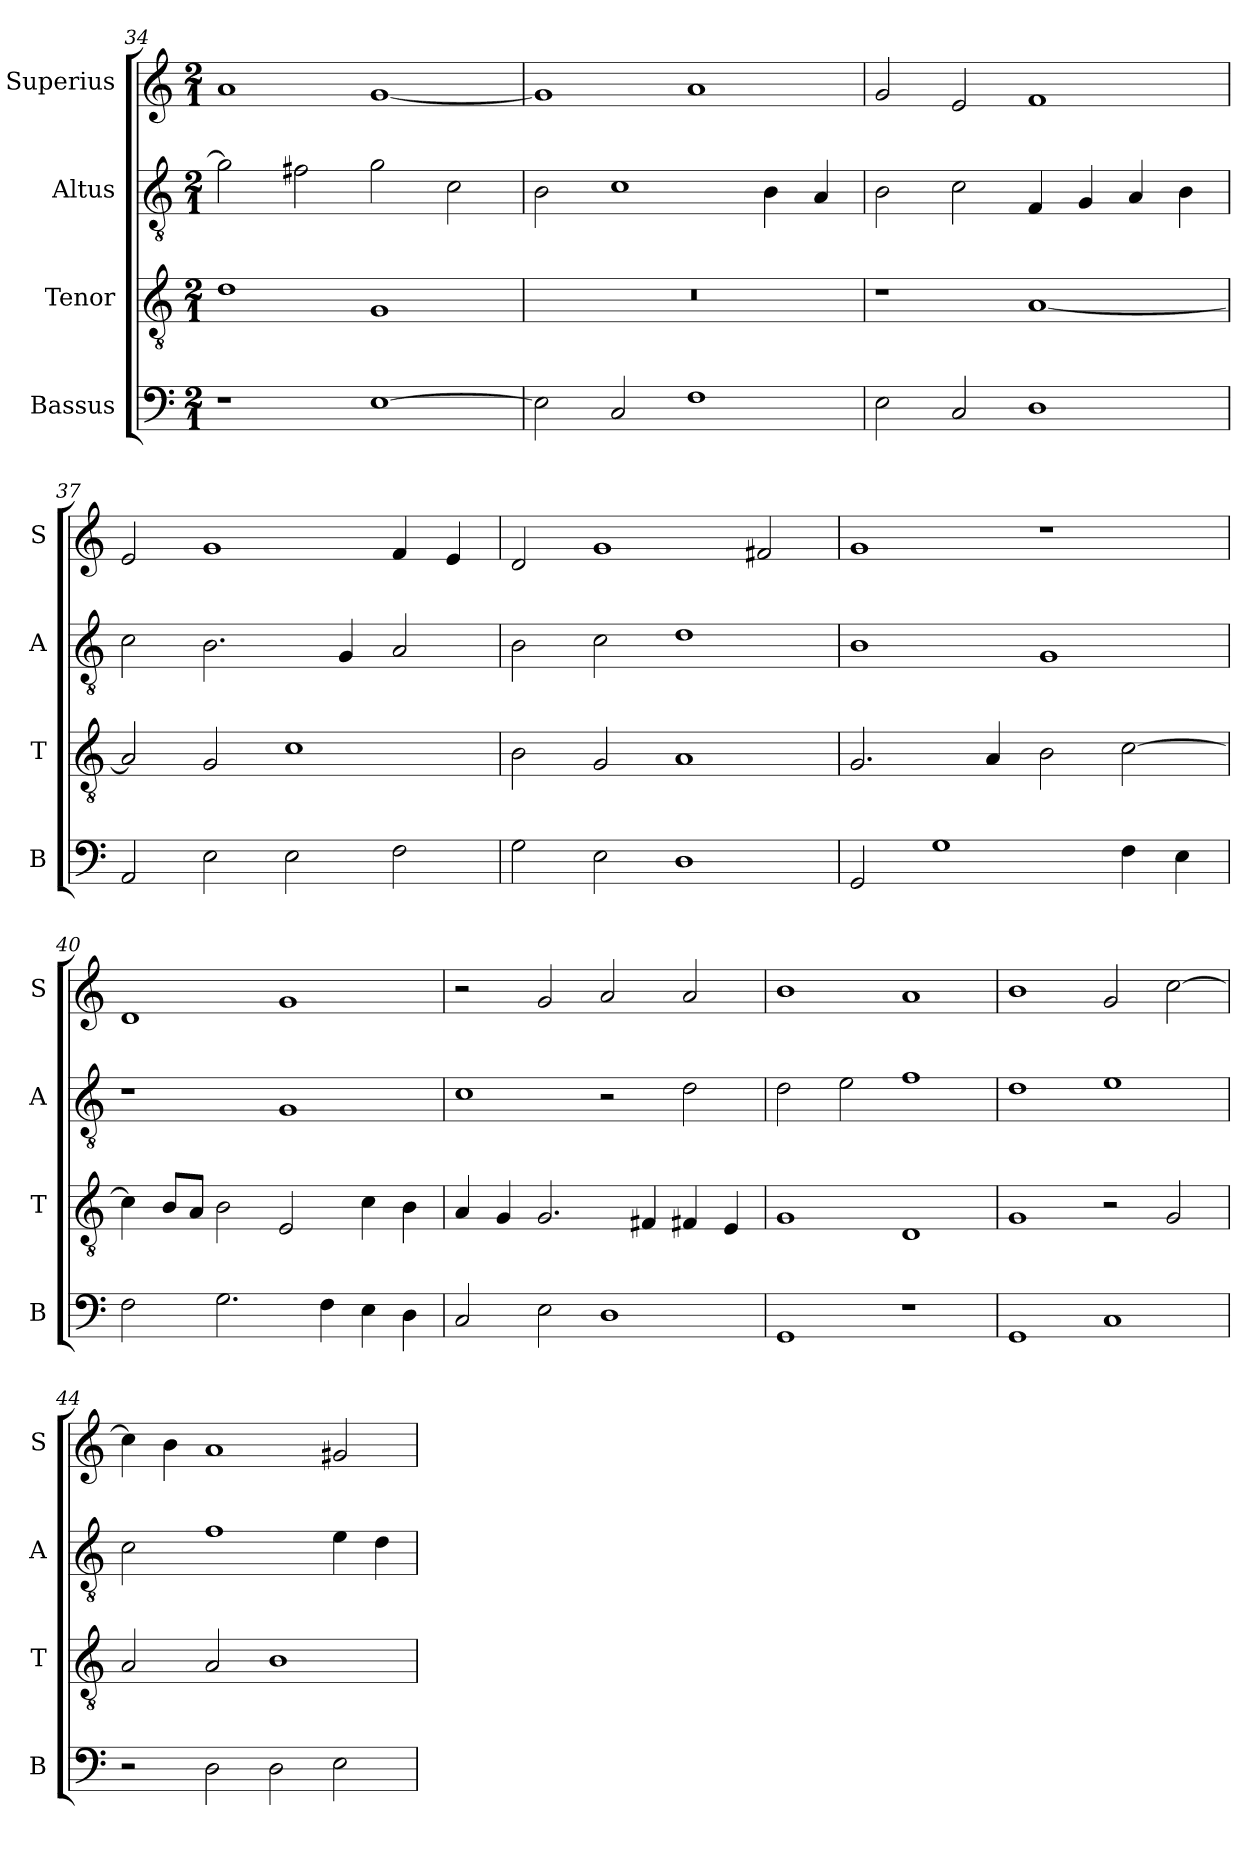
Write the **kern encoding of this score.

**kern	**kern	**kern	**kern
*part4	*part3	*part2	*part1
*staff4	*staff3	*staff2	*staff1
*I"Bassus	*I"Tenor	*I"Altus	*I"Superius
*I'B	*I'T	*I'A	*I'S
*clefF4	*clefGv2	*clefGv2	*clefG2
*k[]	*k[]	*k[]	*k[]
*C:	*C:	*C:	*C:
*M2/1	*M2/1	*M2/1	*M2/1
=34	=34	=34	=34
1r	1d	2g]	1a
.	.	2f#X	.
[1E	1G	2g	[1g
.	.	2c	.
=35	=35	=35	=35
2E]	0r	2B	1g]
2C	.	1c	.
1F	.	.	1a
.	.	4B	.
.	.	4A	.
=36	=36	=36	=36
2E	1r	2B	2g
2C	.	2c	2e
1D	[1A	4F	1f
.	.	4G	.
.	.	4A	.
.	.	4B	.
=37	=37	=37	=37
2AA	2A]	2c	2e
2E	2G	2.B	1g
2E	1c	.	.
.	.	4G	.
2F	.	2A	4f
.	.	.	4e
=38	=38	=38	=38
2G	2B	2B	2d
2E	2G	2c	1g
1D	1A	1d	.
.	.	.	2f#X
=39	=39	=39	=39
2GG	2.G	1B	1g
1G	.	.	.
.	4A	.	.
.	2B	1G	1r
4F	[2c	.	.
4E	.	.	.
=40	=40	=40	=40
2F	4c]	1r	1d
.	8BL	.	.
.	8AJ	.	.
2.G	2B	.	.
.	2E	1G	1g
4F	.	.	.
4E	4c	.	.
4D	4B	.	.
=41	=41	=41	=41
2C	4A	1c	2r
.	4G	.	.
2E	2.G	.	2g
1D	.	2r	2a
.	4F#X	.	.
.	4F#X	2d	2a
.	4E	.	.
=42	=42	=42	=42
1GG	1G	2d	1b
.	.	2e	.
1r	1D	1f	1a
=43	=43	=43	=43
1GG	1G	1d	1b
1C	2r	1e	2g
.	2G	.	[2cc
=44	=44	=44	=44
2r	2A	2c	4cc]
.	.	.	4b
2D	2A	1f	1a
2D	1B	.	.
2E	.	4e	2g#X
.	.	4d	.
=	=	=	=
*-	*-	*-	*-
